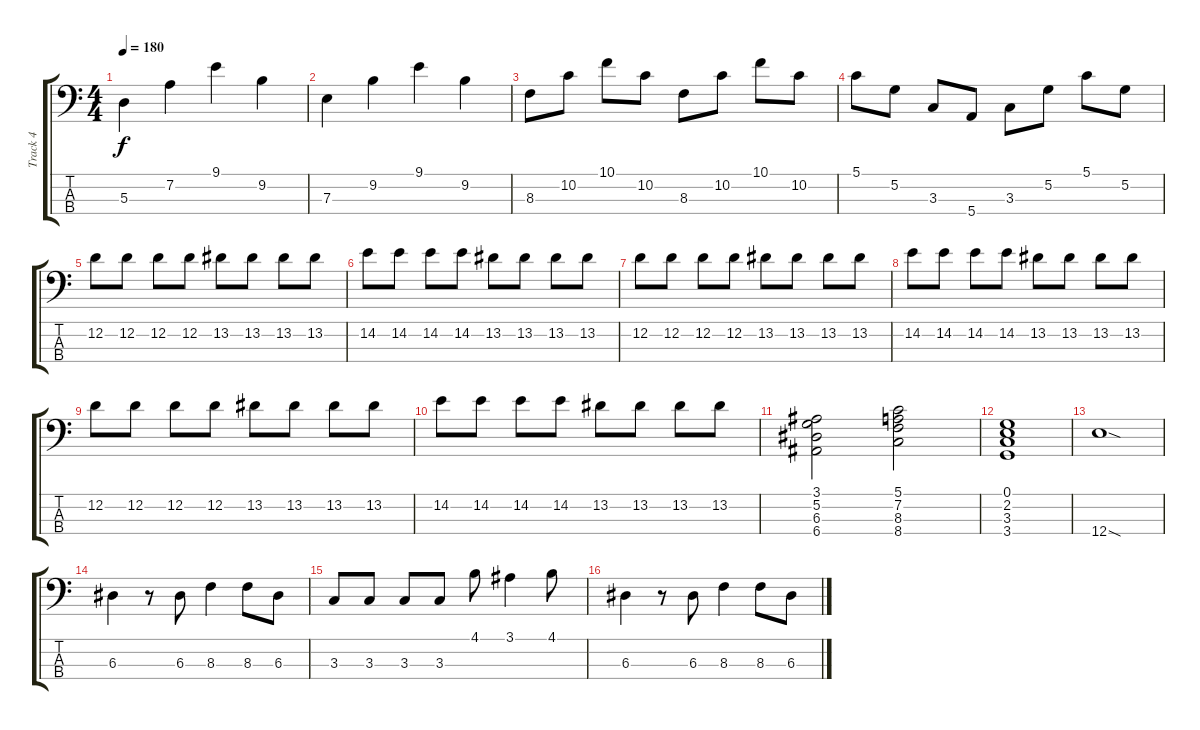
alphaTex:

\track ("Track 4" "Track 4") {instrument electricbassfinger}
\staff {score tabs}
\tuning (G2 D2 A1 E1) {hide}
\ts (4 4)
\tempo 180
\clef f4
\ks c
5.3.4{dy f} 7.2.4 9.1.4 9.2.4 |
7.3.4 9.2.4 9.1.4 9.2.4 |
8.3.8 10.2.8 10.1.8 10.2.8 8.3.8 10.2.8 10.1.8 10.2.8 |
5.1.8 5.2.8 3.3.8 5.4.8 3.3.8 5.2.8 5.1.8 5.2.8 |
12.2.8 12.2.8 12.2.8 12.2.8 13.2.8 13.2.8 13.2.8 13.2.8 |
14.2.8 14.2.8 14.2.8 14.2.8 13.2.8 13.2.8 13.2.8 13.2.8 |
12.2.8 12.2.8 12.2.8 12.2.8 13.2.8 13.2.8 13.2.8 13.2.8 |
14.2.8 14.2.8 14.2.8 14.2.8 13.2.8 13.2.8 13.2.8 13.2.8 |
12.2.8 12.2.8 12.2.8 12.2.8 13.2.8 13.2.8 13.2.8 13.2.8 |
14.2.8 14.2.8 14.2.8 14.2.8 13.2.8 13.2.8 13.2.8 13.2.8 |
(3.1 5.2 6.3 6.4).2 (5.1 7.2 8.3 8.4).2 |
(0.1 2.2 3.3 3.4).1 |
12.4{sod}.1 |
6.3.4 r.8 6.3.8 8.3.4 8.3.8 6.3.8 |
3.3.8 3.3.8 3.3.8 3.3.8 4.1.8 3.1.4 4.1.8 |
6.3.4 r.8 6.3.8 8.3.4 8.3.8 6.3.8
